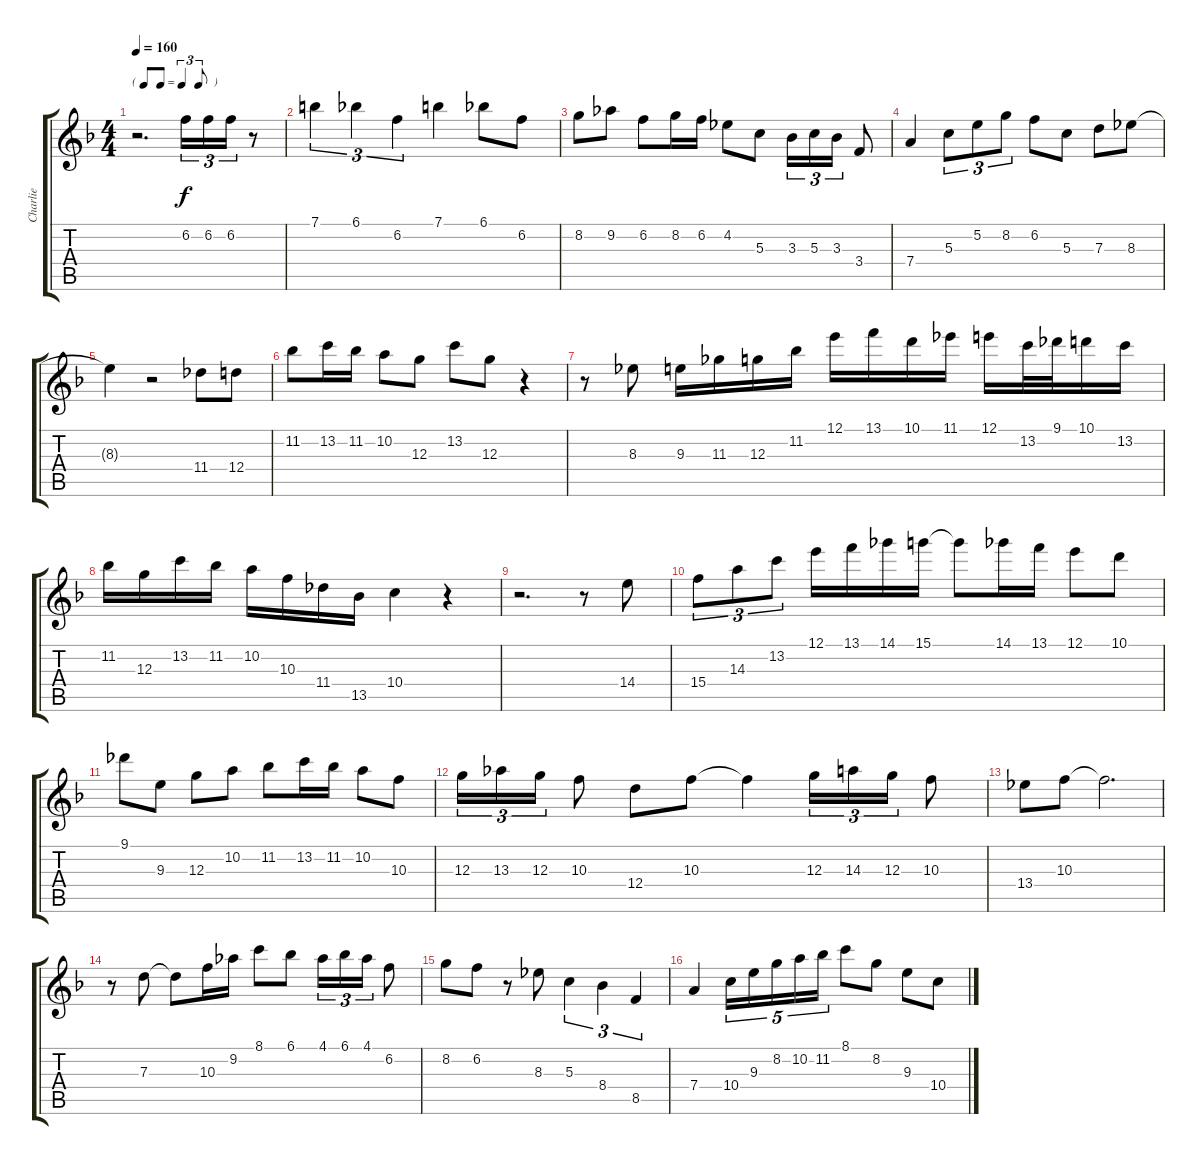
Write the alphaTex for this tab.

\track ("Charlie" "Charlie") {instrument electricguitarjazz}
\staff {score tabs}
\tuning (E4 B3 G3 D3 A2 E2) {hide}
\ts (4 4)
\tf triplet8th
\tempo 160
\clef g2
\ks f
r.2{d dy f} 6.2.16{tu (3 2)} 6.2.16{tu (3 2)} 6.2.16{tu (3 2)} r.8 |
7.1.4{tu (3 2)} 6.1.4{tu (3 2)} 6.2.4{tu (3 2)} 7.1.4 6.1.8 6.2.8 |
8.2.8 9.2.8 6.2.8 8.2.16 6.2.16 4.2.8 5.3.8 3.3.16{tu (3 2)} 5.3.16{tu (3 2)} 3.3.16{tu (3 2)} 3.4.8 |
7.4.4 5.3.8{tu (3 2)} 5.2.8{tu (3 2)} 8.2.8{tu (3 2)} 6.2.8 5.3.8 7.3.8 8.3.8 |
8.3{t}.4 r.2 11.4.8 12.4.8 |
11.2.8 13.2.16 11.2.16 10.2.8 12.3.8 13.2.8 12.3.8 r.4 |
r.8 8.3.8 9.3.16 11.3.16 12.3.16 11.2.16 12.1.16 13.1.16 10.1.16 11.1.16 12.1.16 13.2.32 9.1.32 10.1.16 13.2.16 |
11.2.16 12.3.16 13.2.16 11.2.16 10.2.16 10.3.16 11.4.16 13.5.16 10.4.4 r.4 |
r.2{d} r.8 14.4.8 |
15.4.8{tu (3 2)} 14.3.8{tu (3 2)} 13.2.8{tu (3 2)} 12.1.16 13.1.16 14.1.16 15.1.16 15.1{t}.8 14.1.16 13.1.16 12.1.8 10.1.8 |
9.1.8 9.3.8 12.3.8 10.2.8 11.2.8 13.2.16 11.2.16 10.2.8 10.3.8 |
12.3.16{tu (3 2)} 13.3.16{tu (3 2)} 12.3.16{tu (3 2)} 10.3.8 12.4.8 10.3.8 10.3{t}.4 12.3.16{tu (3 2)} 14.3.16{tu (3 2)} 12.3.16{tu (3 2)} 10.3.8 |
13.4.8 10.3.8 10.3{t}.2{d} |
r.8 7.3.8 7.3{t}.8 10.3.16 9.2.16 8.1.8 6.1.8 4.1.16{tu (3 2)} 6.1.16{tu (3 2)} 4.1.16{tu (3 2)} 6.2.8 |
8.2.8 6.2.8 r.8 8.3.8 5.3.4{tu (3 2)} 8.4.4{tu (3 2)} 8.5.4{tu (3 2)} |
7.4.4 10.4.16{tu (5 4)} 9.3.16{tu (5 4)} 8.2.16{tu (5 4)} 10.2.16{tu (5 4)} 11.2.16{tu (5 4)} 8.1.8 8.2.8 9.3.8 10.4.8
